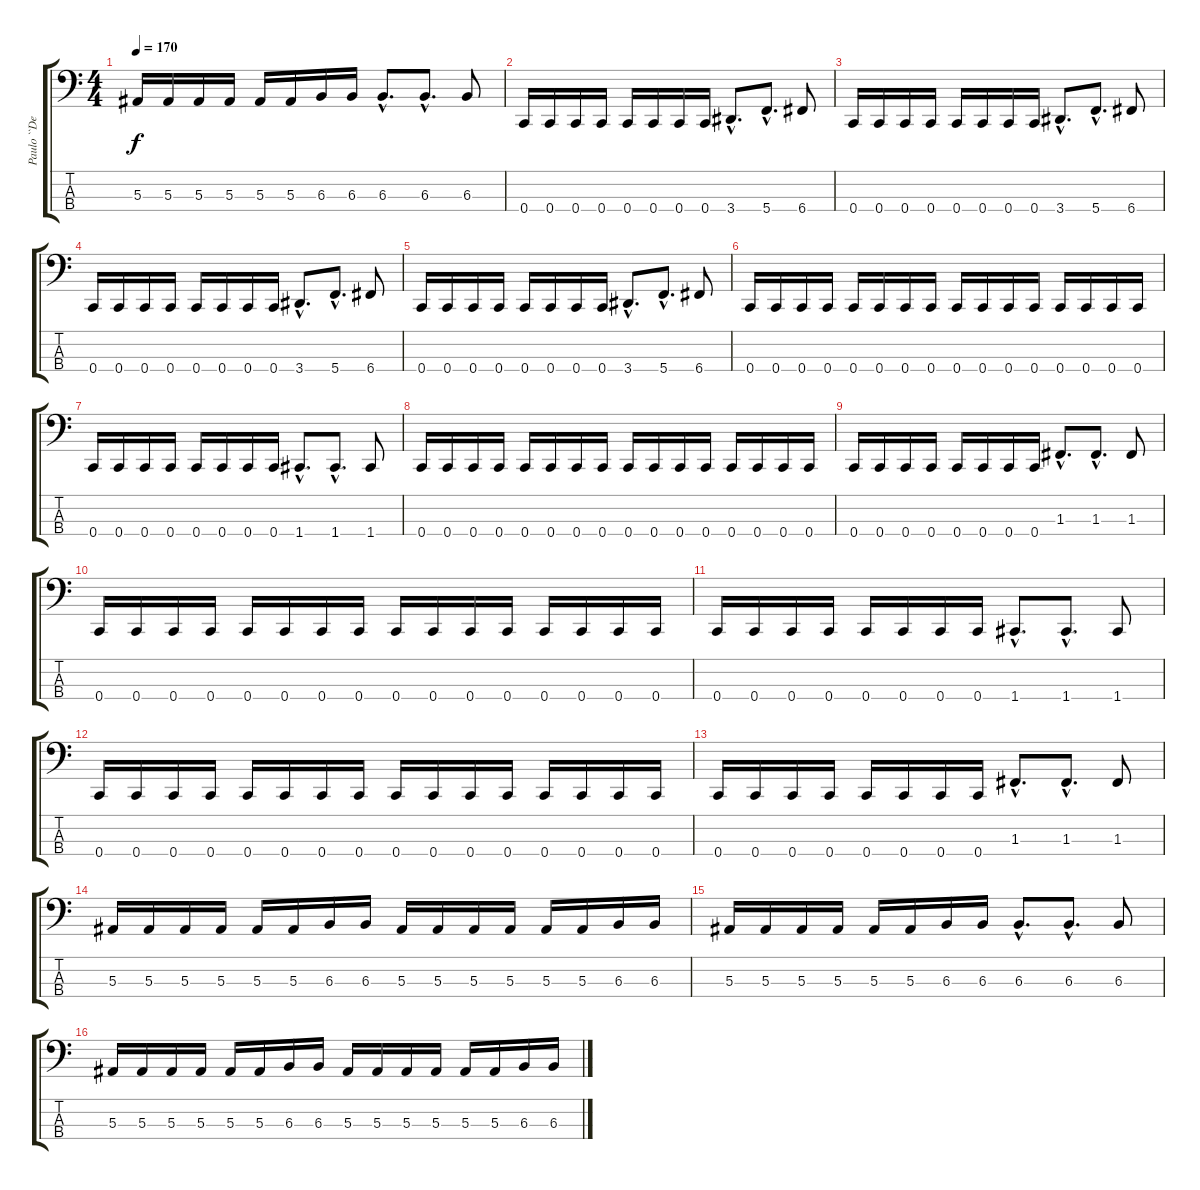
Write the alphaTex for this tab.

\track ("Paulo ``Destructor`` Pinto Jr" "Paulo ``De") {instrument electricbasspick}
\staff {score tabs}
\tuning (Eb2 Bb1 F1 C1) {hide}
\ts (4 4)
\tempo 170
\clef f4
\ks c
5.3.16{dy f} 5.3.16 5.3.16 5.3.16 5.3.16 5.3.16 6.3.16 6.3.16 6.3{hac}.8{d} 6.3{hac}.8{d} 6.3.8 |
0.4.16 0.4.16 0.4.16 0.4.16 0.4.16 0.4.16 0.4.16 0.4.16 3.4{hac}.8{d} 5.4{hac}.8{d} 6.4.8 |
0.4.16 0.4.16 0.4.16 0.4.16 0.4.16 0.4.16 0.4.16 0.4.16 3.4{hac}.8{d} 5.4{hac}.8{d} 6.4.8 |
0.4.16 0.4.16 0.4.16 0.4.16 0.4.16 0.4.16 0.4.16 0.4.16 3.4{hac}.8{d} 5.4{hac}.8{d} 6.4.8 |
0.4.16 0.4.16 0.4.16 0.4.16 0.4.16 0.4.16 0.4.16 0.4.16 3.4{hac}.8{d} 5.4{hac}.8{d} 6.4.8 |
0.4.16 0.4.16 0.4.16 0.4.16 0.4.16 0.4.16 0.4.16 0.4.16 0.4.16 0.4.16 0.4.16 0.4.16 0.4.16 0.4.16 0.4.16 0.4.16 |
0.4.16 0.4.16 0.4.16 0.4.16 0.4.16 0.4.16 0.4.16 0.4.16 1.4{hac}.8{d} 1.4{hac}.8{d} 1.4.8 |
0.4.16 0.4.16 0.4.16 0.4.16 0.4.16 0.4.16 0.4.16 0.4.16 0.4.16 0.4.16 0.4.16 0.4.16 0.4.16 0.4.16 0.4.16 0.4.16 |
0.4.16 0.4.16 0.4.16 0.4.16 0.4.16 0.4.16 0.4.16 0.4.16 1.3{hac}.8{d} 1.3{hac}.8{d} 1.3.8 |
0.4.16 0.4.16 0.4.16 0.4.16 0.4.16 0.4.16 0.4.16 0.4.16 0.4.16 0.4.16 0.4.16 0.4.16 0.4.16 0.4.16 0.4.16 0.4.16 |
0.4.16 0.4.16 0.4.16 0.4.16 0.4.16 0.4.16 0.4.16 0.4.16 1.4{hac}.8{d} 1.4{hac}.8{d} 1.4.8 |
0.4.16 0.4.16 0.4.16 0.4.16 0.4.16 0.4.16 0.4.16 0.4.16 0.4.16 0.4.16 0.4.16 0.4.16 0.4.16 0.4.16 0.4.16 0.4.16 |
0.4.16 0.4.16 0.4.16 0.4.16 0.4.16 0.4.16 0.4.16 0.4.16 1.3{hac}.8{d} 1.3{hac}.8{d} 1.3.8 |
5.3.16 5.3.16 5.3.16 5.3.16 5.3.16 5.3.16 6.3.16 6.3.16 5.3.16 5.3.16 5.3.16 5.3.16 5.3.16 5.3.16 6.3.16 6.3.16 |
5.3.16 5.3.16 5.3.16 5.3.16 5.3.16 5.3.16 6.3.16 6.3.16 6.3{hac}.8{d} 6.3{hac}.8{d} 6.3.8 |
5.3.16 5.3.16 5.3.16 5.3.16 5.3.16 5.3.16 6.3.16 6.3.16 5.3.16 5.3.16 5.3.16 5.3.16 5.3.16 5.3.16 6.3.16 6.3.16
